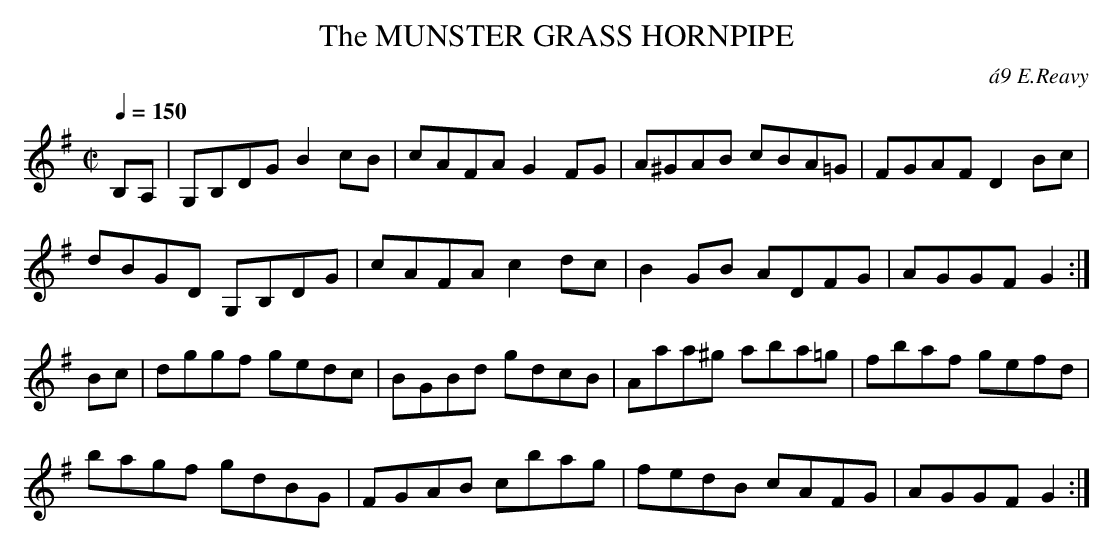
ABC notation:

X:1
T:MUNSTER GRASS HORNPIPE, The
C:\'a9 E.Reavy
Y::"hornpipe: andantino"
Q:1/4=150
M:C|
L:1/8
K:G
B,A,|G,B,DG B2 cB|cAFA G2 FG|A^GAB cBA=G|FGAF D2 Bc|
dBGD G,B,DG|cAFA c2 dc|B2GB ADFG|AGGF G2:|
Bc|dggf gedc|BGBd gdcB|Aaa^g aba=g|fbaf gefd|
bagf gdBG|FGAB cbag|fedB cAFG|AGGF G2:|
